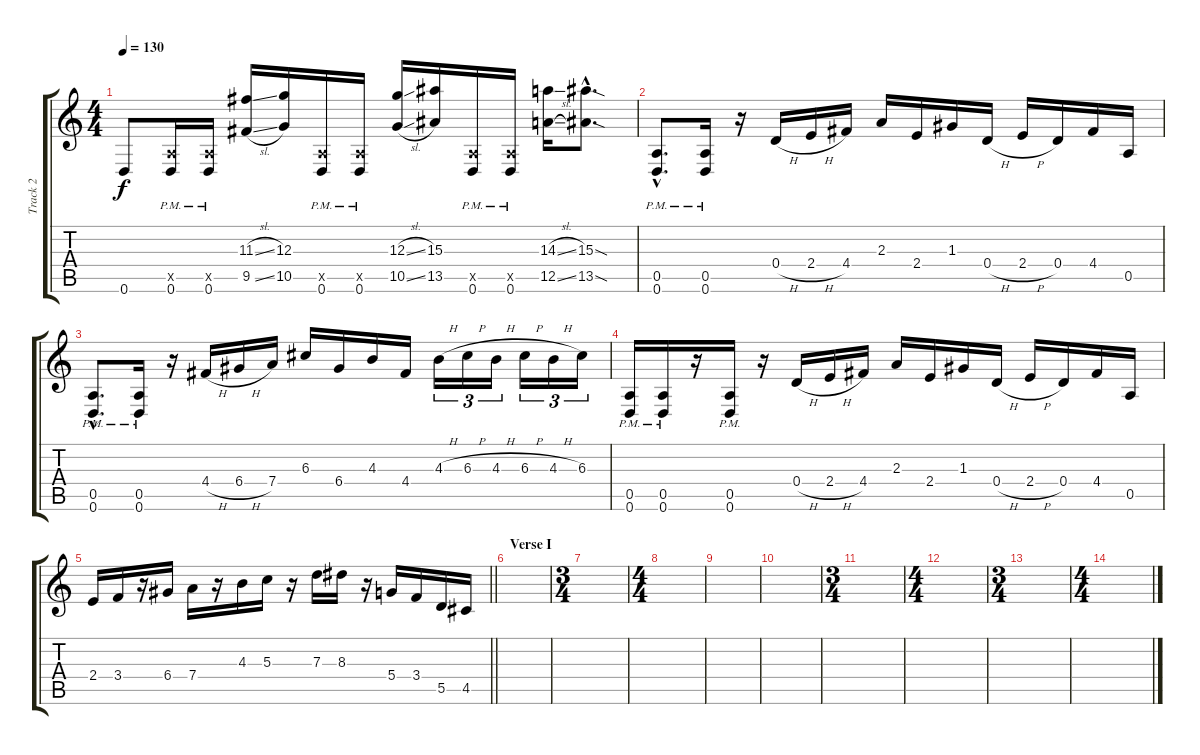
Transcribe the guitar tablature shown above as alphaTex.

\track ("Track 2" "Track 2") {instrument distortionguitar}
\staff {score tabs}
\tuning (E4 B3 G3 D3 A2 D2) {hide}
\ts (4 4)
\tempo 130
\clef g2
\ks c
0.6.8{dy f} (0.5{x} 0.6{pm}).16 (0.5{x} 0.6{pm}).16 (11.3{sl} 9.5{sl}).16 (12.3 10.5).16 (0.5{x} 0.6{pm}).16 (0.5{x} 0.6{pm}).16 (12.3{sl} 10.5{sl}).16 (15.3 13.5).16 (0.5{x} 0.6{pm}).16 (0.5{x} 0.6{pm}).16 (14.3{sl} 12.5{sl}).16 (15.3{sod hac} 13.5{sod hac}).8{d} |
(0.5{hac pm} 0.6{hac pm}).8{d} (0.5{pm} 0.6{pm}).16 r.16 0.4{h}.16 2.4{h}.16 4.4.16 2.3.16 2.4.16 1.3.16 0.4{h}.16 2.4{h}.16 0.4.16 4.4.16 0.5.16 |
(0.5{hac pm} 0.6{hac pm}).8{d} (0.5{pm} 0.6{pm}).16 r.16 4.4{h}.16 6.4{h}.16 7.4.16 6.3.16 6.4.16 4.3.16 4.4.16 4.3{h}.16{tu (3 2)} 6.3{h}.16{tu (3 2)} 4.3{h}.16{tu (3 2)} 6.3{h}.16{tu (3 2)} 4.3{h}.16{tu (3 2)} 6.3.16{tu (3 2)} |
(0.5{pm} 0.6{pm}).16 (0.5{pm} 0.6{pm}).16 r.16 (0.5{pm} 0.6{pm}).16 r.16 0.4{h}.16 2.4{h}.16 4.4.16 2.3.16 2.4.16 1.3.16 0.4{h}.16 2.4{h}.16 0.4.16 4.4.16 0.5.16 |
\barLineRight lightlight
2.4.16 3.4.16 r.16 6.4.16 7.4.16 r.16 4.3.16 5.3.16 r.16 7.3.16 8.3.16 r.16 5.4.16 3.4.16 5.5.16 4.5.16 |
\section ("" "Verse I")
|
\ts (3 4)
|
\ts (4 4)
|
|
|
\ts (3 4)
|
\ts (4 4)
|
\ts (3 4)
|
\ts (4 4)
